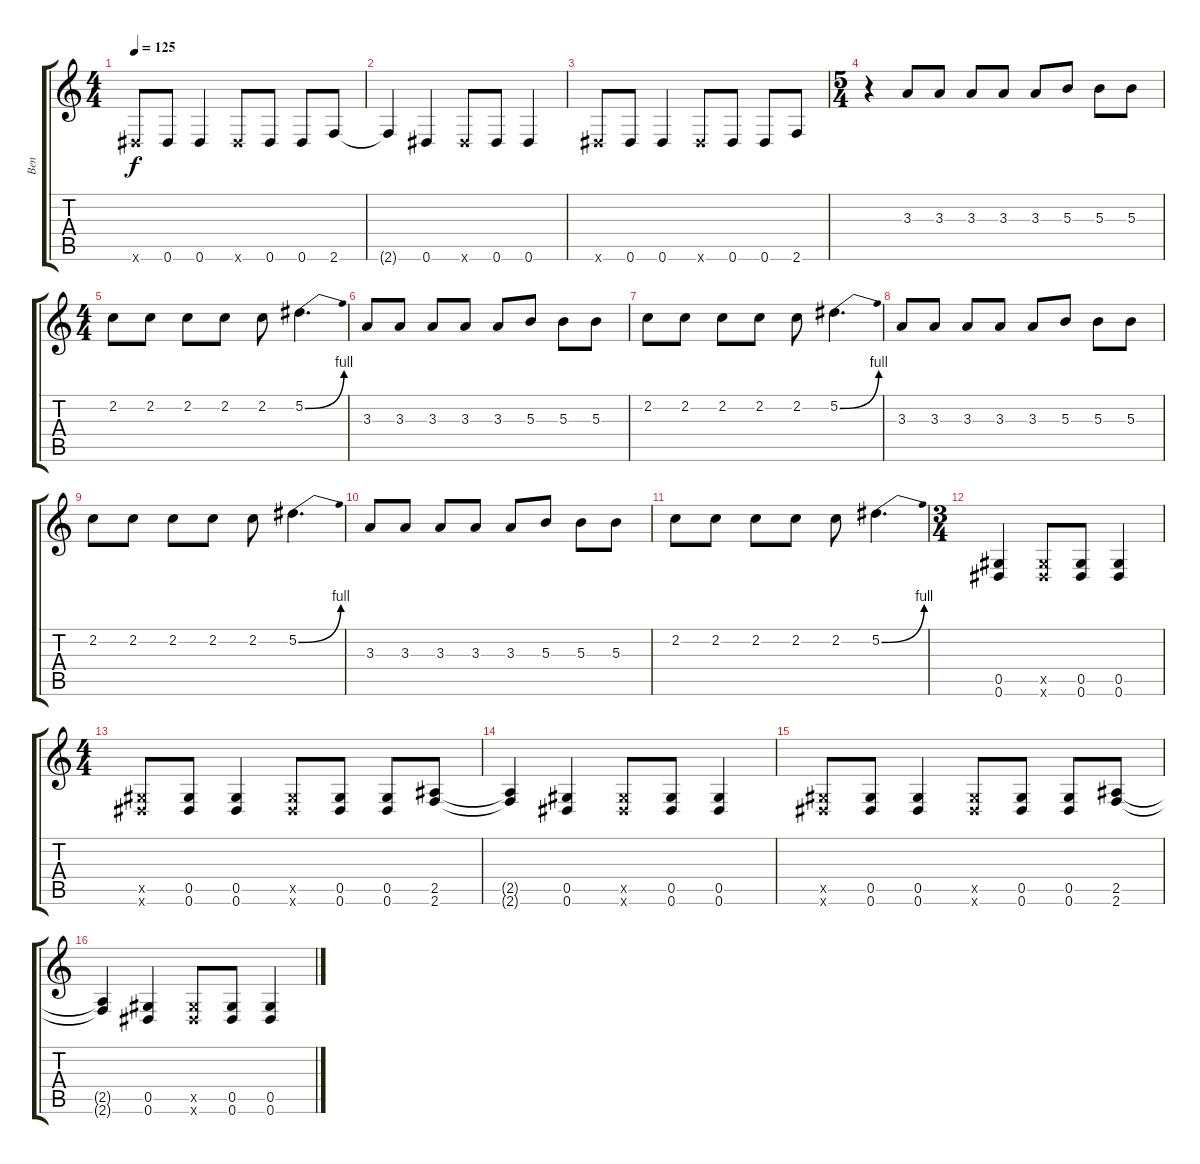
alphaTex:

\track ("Ben" "Ben") {instrument distortionguitar}
\staff {score tabs}
\tuning (Eb4 Bb3 Gb3 Db3 Ab2 Eb2) {hide}
\ts (4 4)
\tempo 125
\clef g2
\ks c
0.6{x}.8{dy f} 0.6.8 0.6.4 0.6{x}.8 0.6.8 0.6.8 2.6.8 |
2.6{t}.4 0.6.4 0.6{x}.8 0.6.8 0.6.4 |
0.6{x}.8 0.6.8 0.6.4 0.6{x}.8 0.6.8 0.6.8 2.6.8 |
\ts (5 4)
r.4 3.3.8 3.3.8 3.3.8 3.3.8 3.3.8 5.3.8 5.3.8 5.3.8 |
\ts (4 4)
2.2.8 2.2.8 2.2.8 2.2.8 2.2.8 5.2{be (bend 0 0 60 4)}.4{d} |
3.3.8 3.3.8 3.3.8 3.3.8 3.3.8 5.3.8 5.3.8 5.3.8 |
2.2.8 2.2.8 2.2.8 2.2.8 2.2.8 5.2{be (bend 0 0 60 4)}.4{d} |
3.3.8 3.3.8 3.3.8 3.3.8 3.3.8 5.3.8 5.3.8 5.3.8 |
2.2.8 2.2.8 2.2.8 2.2.8 2.2.8 5.2{be (bend 0 0 60 4)}.4{d} |
3.3.8 3.3.8 3.3.8 3.3.8 3.3.8 5.3.8 5.3.8 5.3.8 |
2.2.8 2.2.8 2.2.8 2.2.8 2.2.8 5.2{be (bend 0 0 60 4)}.4{d} |
\ts (3 4)
(0.5 0.6).4 (0.5{x} 0.6{x}).8 (0.5 0.6).8 (0.5 0.6).4 |
\ts (4 4)
(0.5{x} 0.6{x}).8 (0.5 0.6).8 (0.5 0.6).4 (0.5{x} 0.6{x}).8 (0.5 0.6).8 (0.5 0.6).8 (2.5 2.6).8 |
(2.5{t} 2.6{t}).4 (0.5 0.6).4 (0.5{x} 0.6{x}).8 (0.5 0.6).8 (0.5 0.6).4 |
(0.5{x} 0.6{x}).8 (0.5 0.6).8 (0.5 0.6).4 (0.5{x} 0.6{x}).8 (0.5 0.6).8 (0.5 0.6).8 (2.5 2.6).8 |
(2.5{t} 2.6{t}).4 (0.5 0.6).4 (0.5{x} 0.6{x}).8 (0.5 0.6).8 (0.5 0.6).4
